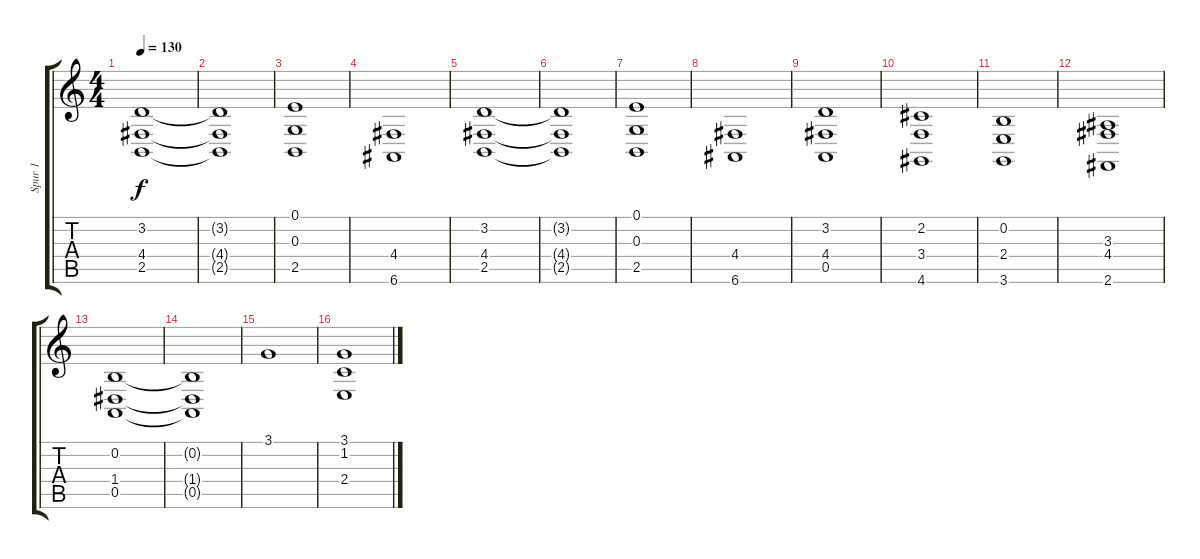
\track ("Spur 1" "Spur 1") {instrument stringensemble1}
\staff {score tabs}
\tuning (E4 B3 G3 D3 A2 E2) {hide}
\ts (4 4)
\tempo 130
\clef g2
\ks c
(3.2 4.4 2.5).1{dy f} |
(3.2{t} 4.4{t} 2.5{t}).1 |
(0.1 0.3 2.5).1 |
(4.4 6.6).1 |
(3.2 4.4 2.5).1 |
(3.2{t} 4.4{t} 2.5{t}).1 |
(0.1 0.3 2.5).1 |
(4.4 6.6).1 |
(3.2 4.4 0.5).1 |
(2.2 3.4 4.6).1 |
(0.2 2.4 3.6).1 |
(3.3 4.4 2.6).1 |
(0.2 1.4 0.5).1 |
(0.2{t} 1.4{t} 0.5{t}).1 |
3.1.1 |
(3.1 1.2 2.4).1
